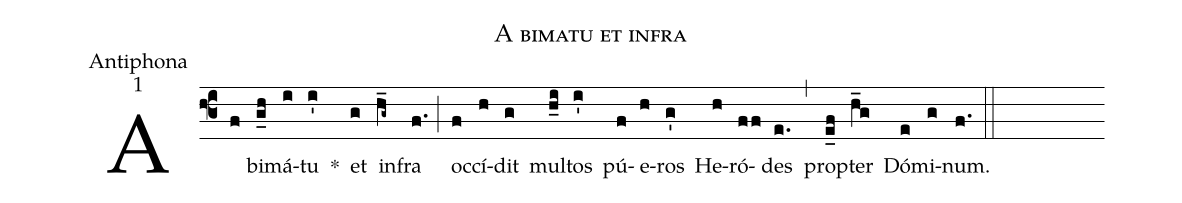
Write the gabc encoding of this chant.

name:A bimatu et infra;
office-part:Antiphona;
mode:1;
%%
(f3) A(f) bi(g_h)má(i)tu(i') *() et(g) in(h_g~)fra(f.) (;) oc(f)cí(h)dit(g) mul(h_i)tos(i') pú(f)e(h)ros(g') He(h)ró(ff)des(e.) (,) prop(e_f)ter(h_g) Dó(e)mi(g)num.(f.) (::)
